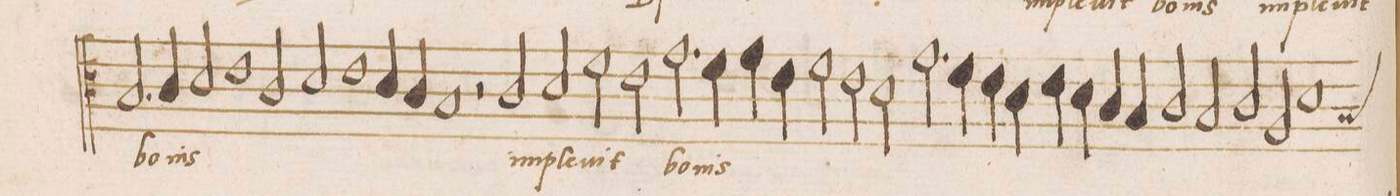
**kern	**text
*I"ALTVS	*
*clefC3	*
*k[]	*
*met(C|)	*
*M2/1	*
2.B/	bo-
4c/	.
2d/	-nis
1e	.
=122	=122
2c/	.
2d/	.
1e	.
=123	=123
4d/	.
4c/	.
1B	.
=124	=124
2r	.
2c/	im-
2d/	-ple-
2f\	-vit
=125	=125
2e\	.
2.g\	bo-
4f\	-nis
4g\	.
4e\	.
=126	=126
2f\	.
2e\	.
2d\	.
2.g\	.
=127	=127
4f\	.
4e\	.
4d\	.
4e\	.
4d\	.
4c/	.
4B/	.
=128	=128
2c/	.
2B/	.
2c/	.
2A/	.
=129	=129
*custos:B	*
1d	.
*-	*-
